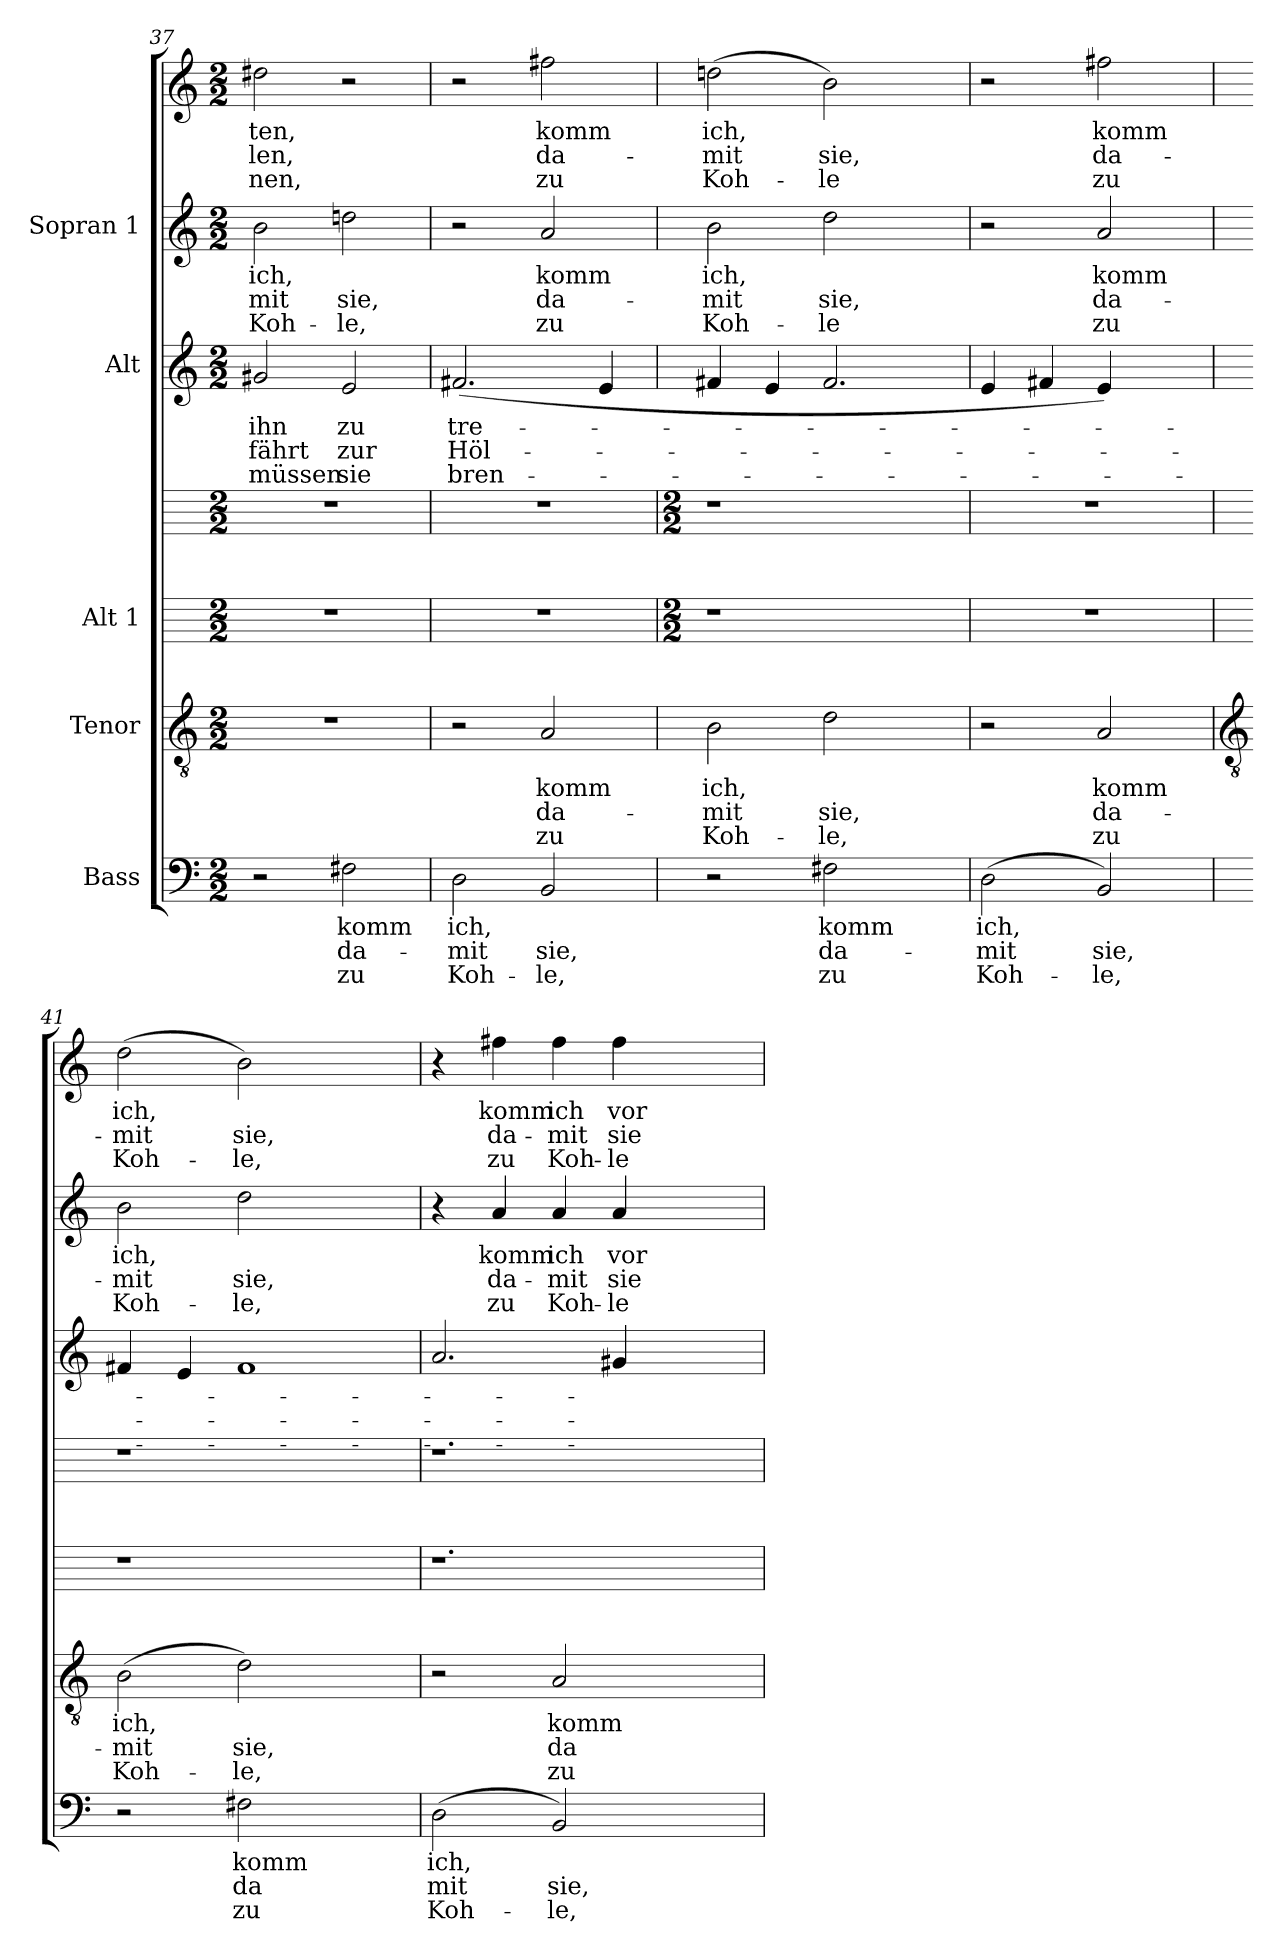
**kern	**text	**text	**text	**kern	**text	**text	**text	**kern	**kern	**kern	**text	**text	**text	**kern	**text	**text	**text	**kern	**text	**text	**text
*part5	*part5	*part5	*part5	*part4	*part4	*part4	*part4	*part3	*part3	*part2	*part2	*part2	*part2	*part1	*part1	*part1	*part1	*part1	*part1	*part1	*part1
*staff7	*staff7	*staff7	*staff7	*staff6	*staff6	*staff6	*staff6	*staff5	*staff4	*staff3	*staff3	*staff3	*staff3	*staff2	*staff2	*staff2	*staff2	*staff1	*staff1	*staff1	*staff1
*I"Bass	*	*	*	*I"Tenor	*	*	*	*I"Alt 1	*	*I"Alt	*	*	*	*I"Sopran 1	*	*	*	*	*	*	*
*clefF4	*	*	*	*clefGv2	*	*	*	*	*	*clefG2	*	*	*	*clefG2	*	*	*	*clefG2	*	*	*
*k[]	*	*	*	*k[]	*	*	*	*	*	*k[]	*	*	*	*k[]	*	*	*	*k[]	*	*	*
*C:	*	*	*	*C:	*	*	*	*	*	*C:	*	*	*	*C:	*	*	*	*C:	*	*	*
*M2/2	*	*	*	*M2/2	*	*	*	*M2/2	*M2/2	*M2/2	*	*	*	*M2/2	*	*	*	*M2/2	*	*	*
=37	=37	=37	=37	=37	=37	=37	=37	=37	=37	=37	=37	=37	=37	=37	=37	=37	=37	=37	=37	=37	=37
!	!	!	!	!	!	!	!	!	!	!	!LO:LY:b	!LO:LY:b	!LO:LY:b	!	!LO:LY:b	!LO:LY:b	!LO:LY:b	!	!LO:LY:b	!LO:LY:b	!LO:LY:b
2r	.	.	.	1r	.	.	.	1r	1r	2g#X	ihn	fährt	müssen	2b	ich,	mit	Koh-	2dd#X	ten,	len,	nen,
!	!LO:LY:b	!LO:LY:b	!LO:LY:b	!	!	!	!	!	!	!	!LO:LY:b	!LO:LY:b	!LO:LY:b	!	!	!LO:LY:b	!LO:LY:b	!	!	!	!
2F#X	komm	da-	-zu	.	.	.	.	.	.	2e	zu	zur	sie	2ddn	.	-sie,	le,	2r	.	.	.
=38	=38	=38	=38	=38	=38	=38	=38	=38	=38	=38	=38	=38	=38	=38	=38	=38	=38	=38	=38	=38	=38
!	!LO:LY:b	!LO:LY:b	!LO:LY:b	!	!	!	!	!	!	!	!LO:LY:b	!LO:LY:b	!LO:LY:b	!	!	!	!	!	!	!	!
2D	ich,	mit	Koh-	2r	.	.	.	1r	1r	(<2.f#X	tre-	-Höl-	-bren-	2r	.	.	.	2r	.	.	.
!	!	!LO:LY:b	!LO:LY:b	!	!LO:LY:b	!LO:LY:b	!LO:LY:b	!	!	!	!	!	!	!	!LO:LY:b	!LO:LY:b	!LO:LY:b	!	!LO:LY:b	!LO:LY:b	!LO:LY:b
2BB	.	-sie,	le,	2A	komm	da-	-zu	.	.	.	.	.	.	2a	komm	da-	-zu	2ff#X	komm	da-	-zu
.	.	.	.	.	.	.	.	.	.	4e	.	.	.	.	.	.	.	.	.	.	.
!!LO:LB:g=z
=39	=39	=39	=39	=39	=39	=39	=39	=39	=39	=39	=39	=39	=39	=39	=39	=39	=39	=39	=39	=39	=39
*	*	*	*	*	*	*	*	*M2/2	*M2/2	*	*	*	*	*	*	*	*	*	*	*	*
!	!	!	!	!	!LO:LY:b	!LO:LY:b	!LO:LY:b	!	!	!	!	!	!	!	!LO:LY:b	!LO:LY:b	!LO:LY:b	!	!LO:LY:b	!LO:LY:b	!LO:LY:b
2r	.	.	.	2B	ich,	mit	Koh-	1r	1r	4f#X	.	.	.	2b	ich,	mit	Koh-	(>2ddn	ich,	mit	Koh-
.	.	.	.	.	.	.	.	.	.	4e	.	.	.	.	.	.	.	.	.	.	.
!	!LO:LY:b	!LO:LY:b	!LO:LY:b	!	!	!LO:LY:b	!LO:LY:b	!	!	!	!	!	!	!	!	!LO:LY:b	!LO:LY:b	!	!	!LO:LY:b	!LO:LY:b
2F#X	komm	da-	-zu	2d	.	-sie,	le,	.	.	2.f#	.	.	.	2dd	.	-sie,	le	2b)	.	-sie,	le
4ryy	.	.	.	4ryy	.	.	.	4ryy	4ryy	.	.	.	.	4ryy	.	.	.	4ryy	.	.	.
!!LO:LB:g=z
=40	=40	=40	=40	=40	=40	=40	=40	=40	=40	=40	=40	=40	=40	=40	=40	=40	=40	=40	=40	=40	=40
!	!LO:LY:b	!LO:LY:b	!LO:LY:b	!	!	!	!	!	!	!	!	!	!	!	!	!	!	!	!	!	!
(>2D	ich,	mit	Koh-	2r	.	.	.	1r	1r	4e	.	.	.	2r	.	.	.	2r	.	.	.
.	.	.	.	.	.	.	.	.	.	4f#X	.	.	.	.	.	.	.	.	.	.	.
!	!	!LO:LY:b	!LO:LY:b	!	!LO:LY:b	!LO:LY:b	!LO:LY:b	!	!	!	!	!	!	!	!LO:LY:b	!LO:LY:b	!LO:LY:b	!	!LO:LY:b	!LO:LY:b	!LO:LY:b
2BB)	.	-sie,	le,	2A	komm	da-	-zu	.	.	4e)	.	.	.	2a	komm	da-	-zu	2ff#X	komm	da-	-zu
.	.	.	.	.	.	.	.	.	.	4ryy	.	.	.	.	.	.	.	.	.	.	.
!!LO:LB:g=z
=41	=41	=41	=41	=41	=41	=41	=41	=41	=41	=41	=41	=41	=41	=41	=41	=41	=41	=41	=41	=41	=41
*	*	*	*	*clefGv2	*	*	*	*	*	*	*	*	*	*	*	*	*	*	*	*	*
!	!	!	!	!	!LO:LY:b	!LO:LY:b	!LO:LY:b	!	!	!	!	!	!	!	!LO:LY:b	!LO:LY:b	!LO:LY:b	!	!LO:LY:b	!LO:LY:b	!LO:LY:b
2r	.	.	.	(>2B	ich,	mit	Koh-	1r	1r	4f#X	.	.	.	2b	ich,	mit	Koh-	(>2dd	ich,	mit	Koh-
.	.	.	.	.	.	.	.	.	.	4e	.	.	.	.	.	.	.	.	.	.	.
!	!LO:LY:b	!LO:LY:b	!LO:LY:b	!	!	!LO:LY:b	!LO:LY:b	!	!	!	!	!	!	!	!	!LO:LY:b	!LO:LY:b	!	!	!LO:LY:b	!LO:LY:b
2F#X	komm	da	zu	2d)	.	-sie,	le,	.	.	1f#	.	.	.	2dd	.	-sie,	le,	2b)	.	-sie,	le,
2ryy	.	.	.	2ryy	.	.	.	2ryy	2ryy	.	.	.	.	2ryy	.	.	.	2ryy	.	.	.
=42	=42	=42	=42	=42	=42	=42	=42	=42	=42	=42	=42	=42	=42	=42	=42	=42	=42	=42	=42	=42	=42
!	!LO:LY:b	!LO:LY:b	!LO:LY:b	!	!	!	!	!	!	!	!	!	!	!	!	!	!	!	!	!	!
(>2D	ich,	mit	Koh-	2r	.	.	.	1.r	1.r	2.a	.	.	.	4r	.	.	.	4r	.	.	.
!	!	!	!	!	!	!	!	!	!	!	!	!	!	!	!LO:LY:b	!LO:LY:b	!LO:LY:b	!	!LO:LY:b	!LO:LY:b	!LO:LY:b
.	.	.	.	.	.	.	.	.	.	.	.	.	.	4a	komm	da-	-zu	4ff#X	komm	da-	-zu
!	!	!LO:LY:b	!LO:LY:b	!	!LO:LY:b	!LO:LY:b	!LO:LY:b	!	!	!	!	!	!	!	!LO:LY:b	!LO:LY:b	!LO:LY:b	!	!LO:LY:b	!LO:LY:b	!LO:LY:b
2BB)	.	-sie,	le,	2A	komm	da-	-zu	.	.	.	.	.	.	4a	ich	mit	Koh-	4ff#	ich	mit	Koh-
!	!	!	!	!	!	!	!	!	!	!	!	!	!	!	!LO:LY:b	!LO:LY:b	!LO:LY:b	!	!LO:LY:b	!LO:LY:b	!LO:LY:b
.	.	.	.	.	.	.	.	.	.	4g#X	.	.	.	4a	-vor	sie	le	4ff#	-vor	sie	le
2ryy	.	.	.	2ryy	.	.	.	.	.	2ryy	.	.	.	2ryy	.	.	.	2ryy	.	.	.
=	=	=	=	=	=	=	=	=	=	=	=	=	=	=	=	=	=	=	=	=	=
*-	*-	*-	*-	*-	*-	*-	*-	*-	*-	*-	*-	*-	*-	*-	*-	*-	*-	*-	*-	*-	*-
